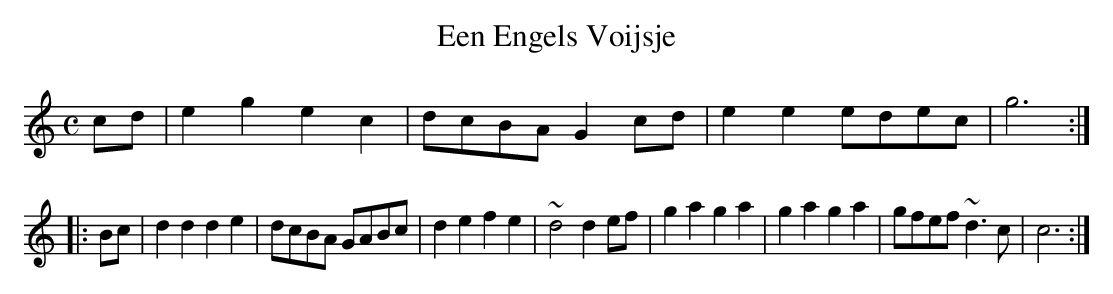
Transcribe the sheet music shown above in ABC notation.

X:1
T:Een Engels Voijsje
M:C
K:Cmaj
cd|e2g2e2c2|dcBAG2cd|e2e2edec|g6:|
|:Bc|d2d2d2e2|dcBA GABc|d2e2f2e2|~d4d2ef|g2a2g2a2|g2a2g2a2|gfef~d3c|c6:|
